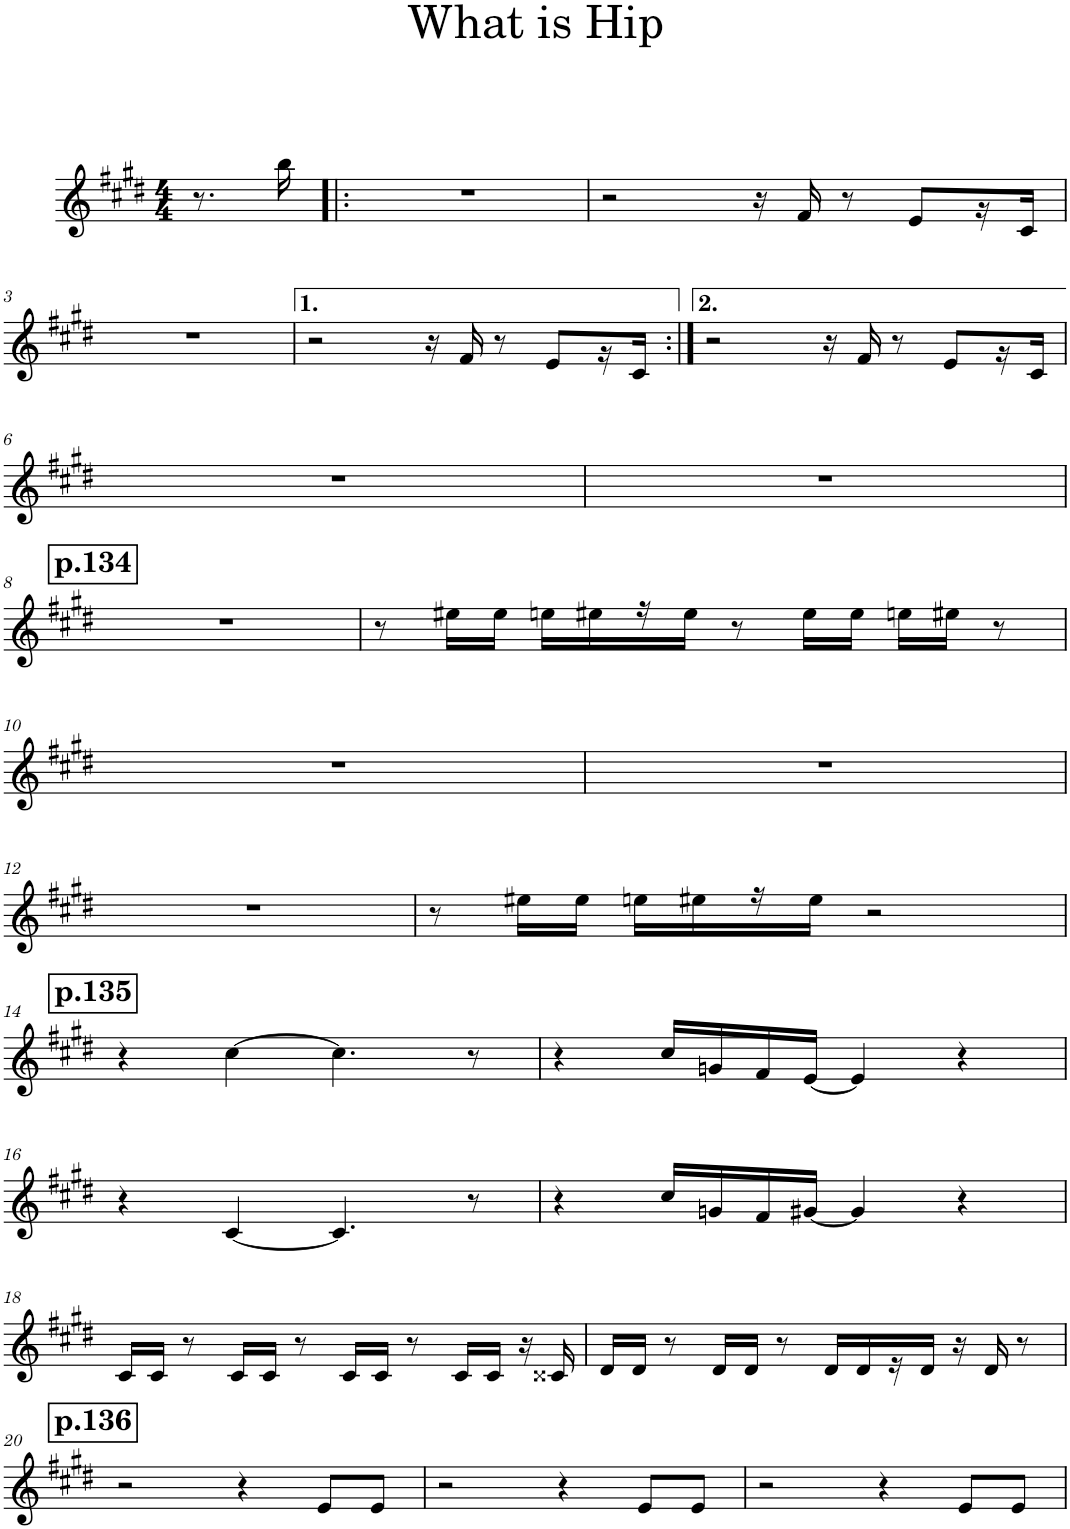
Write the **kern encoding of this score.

**kern
*part1
*staff1
*I"バリトン サクソフォーン
*clefG2
*Trd12c21
*k[f#c#g#d#]
*M4/4
=
8.r
16bb\
=1!|:
1r
=2
2r
16r
16f#/
8r
8e/L
16r
16c#/JJ
!!LO:LB:g=z
=3
1r
=4
2r
16r
16f#/
8r
8e/L
16r
16c#/JJ
=5:|!
2r
16r
16f#/
8r
8e/L
16r
16c#/JJ
!!LO:LB:g=z
=6
1r
=7
1r
!!LO:LB:g=z
!!LO:REH:place=s1:a:B:cj:fs=14:t=p.134
=8
1r
=9
8r
16ee#X\LL
16ee#\JJ
16een\LL
16ee#X\
16r
16ee#\JJ
8r
16ee#\LL
16ee#\JJ
16een\LL
16ee#X\JJ
8r
!!LO:LB:g=z
=10
1r
=11
1r
!!LO:LB:g=z
=12
1r
=13
8r
16ee#X\LL
16ee#\JJ
16een\LL
16ee#X\
16r
16ee#\JJ
2r
!!LO:LB:g=z
!!LO:REH:place=s1:a:B:cj:fs=14:t=p.135
=14
4r
[4cc#\
4.cc#\]
8r
=15
4r
16cc#/LL
16gn/
16f#/
[16e/JJ
4e/]
4r
!!LO:LB:g=z
=16
4r
[4c#/
4.c#/]
8r
=17
4r
16cc#/LL
16gn/
16f#/
[16g#X/JJ
4g#/]
4r
!!LO:LB:g=z
=18
16c#/LL
16c#/JJ
8r
16c#/LL
16c#/JJ
8r
16c#/LL
16c#/JJ
8r
16c#/LL
16c#/JJ
16r
16c##X/
=19
16d#/LL
16d#/JJ
8r
16d#/LL
16d#/JJ
8r
16d#/LL
16d#/
16r
16d#/JJ
16r
16d#/
8r
!!LO:LB:g=z
!!LO:REH:place=s1:a:B:cj:fs=14:t=p.136
=20
2r
4r
8e/L
8e/J
=21
2r
4r
8e/L
8e/J
=22
2r
4r
8e/L
8e/J
=
*-
